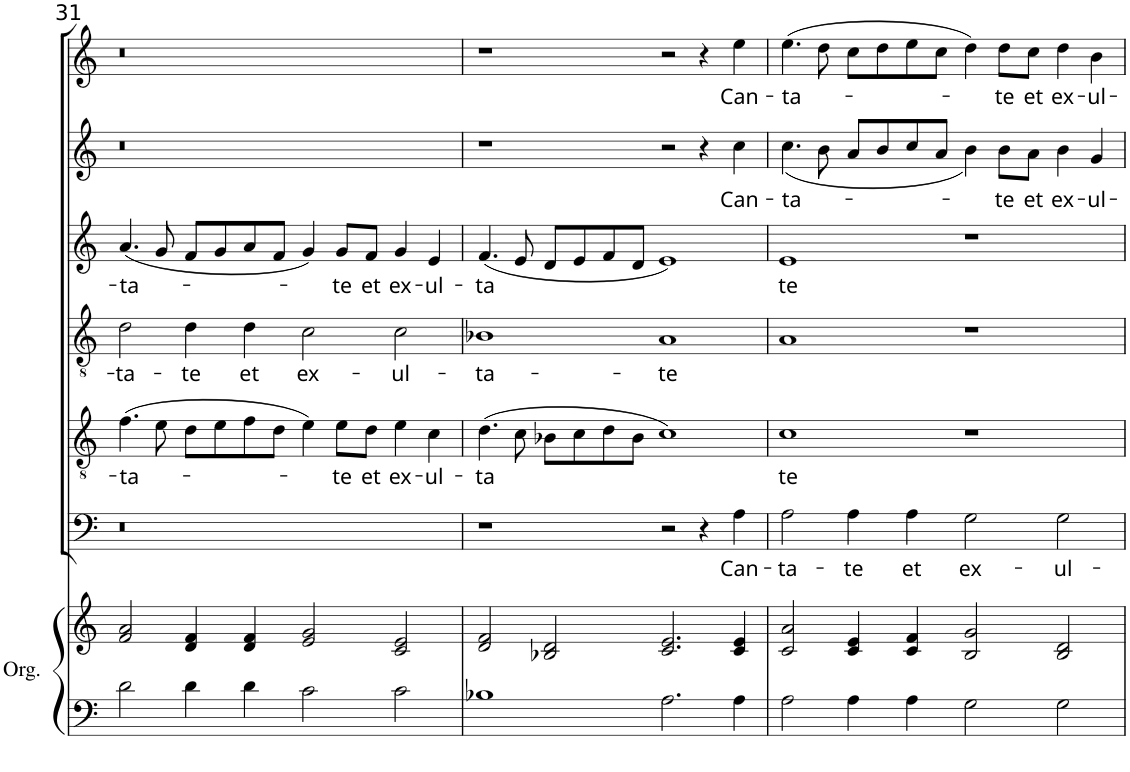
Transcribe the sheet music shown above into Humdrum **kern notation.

**kern	**kern	**kern	**text	**kern	**text	**kern	**text	**kern	**text	**kern	**text	**kern	**text
*part7	*part7	*part6	*part6	*part5	*part5	*part4	*part4	*part3	*part3	*part2	*part2	*part1	*part1
*staff8	*staff7	*staff6	*staff6	*staff5	*staff5	*staff4	*staff4	*staff3	*staff3	*staff2	*staff2	*staff1	*staff1
*I"Orgue	*	*I"Basso	*	*I"Tenore sec.	*	*I"Quinto	*	*I"Alto	*	*I"Canto Sec.	*	*I"Canto primo	*
*I'Org.	*	*	*	*	*	*	*	*	*	*	*	*	*
!!LO:PB:g=z
*clefF4	*clefG2	*clefF4	*	*clefGv2	*	*clefGv2	*	*clefG2	*	*clefG2	*	*clefG2	*
*k[]	*k[]	*k[]	*	*k[]	*	*k[]	*	*k[]	*	*k[]	*	*k[]	*
*M4/2	*M4/2	*M4/2	*	*M4/2	*	*M4/2	*	*M4/2	*	*M4/2	*	*M4/2	*
=31	=31	=31	=31	=31	=31	=31	=31	=31	=31	=31	=31	=31	=31
!	!	!	!	!	!LO:LY:b	!	!LO:LY:b	!	!LO:LY:b	!	!	!	!
2d\	2f/ 2a/	0r	.	(4.f\	-­ta-	2d\	-­ta-	(4.a/	-­ta-	0r	.	0r	.
.	.	.	.	8e\	.	.	.	8g/	.	.	.	.	.
!	!	!	!	!	!	!	!LO:LY:b	!	!	!	!	!	!
4d\	4d/ 4f/	.	.	8d\L	.	4d\	-te	8f/L	.	.	.	.	.
.	.	.	.	8e\	.	.	.	8g/	.	.	.	.	.
!	!	!	!	!	!	!	!LO:LY:b	!	!	!	!	!	!
4d\	4d/ 4f/	.	.	8f\	.	4d\	et	8a/	.	.	.	.	.
.	.	.	.	8d\J	.	.	.	8f/J	.	.	.	.	.
!	!	!	!	!	!	!	!LO:LY:b	!	!	!	!	!	!
2c\	2e/ 2g/	.	.	4e\)	.	2c\	ex-	4g/)	.	.	.	.	.
!	!	!	!	!	!LO:LY:b	!	!	!	!LO:LY:b	!	!	!	!
.	.	.	.	8e\L	-te	.	.	8g/L	-te	.	.	.	.
!	!	!	!	!	!LO:LY:b	!	!	!	!LO:LY:b	!	!	!	!
.	.	.	.	8d\J	et	.	.	8f/J	et	.	.	.	.
!	!	!	!	!	!LO:LY:b	!	!LO:LY:b	!	!LO:LY:b	!	!	!	!
2c\	2c/ 2e/	.	.	4e\	ex-	2c\	-ul-	4g/	ex-	.	.	.	.
!	!	!	!	!	!LO:LY:b	!	!	!	!LO:LY:b	!	!	!	!
.	.	.	.	4c\	-ul-	.	.	4e/	-ul-	.	.	.	.
=32	=32	=32	=32	=32	=32	=32	=32	=32	=32	=32	=32	=32	=32
!	!	!	!	!	!LO:LY:b	!	!LO:LY:b	!	!LO:LY:b	!	!	!	!
1B-X	2d/ 2f/	1r	.	(4.d\	-ta	1B-X	-ta-	(4.f/	-ta	1r	.	1r	.
.	.	.	.	8c\	.	.	.	8e/	.	.	.	.	.
.	2B-X/ 2d/	.	.	8B-X\L	.	.	.	8d/L	.	.	.	.	.
.	.	.	.	8c\	.	.	.	8e/	.	.	.	.	.
.	.	.	.	8d\	.	.	.	8f/	.	.	.	.	.
.	.	.	.	8B-\J	.	.	.	8d/J	.	.	.	.	.
!	!	!	!	!	!	!	!LO:LY:b	!	!	!	!	!	!
2.A\	2.c/ 2.e/	2r	.	1c)	.	1A	-te	1e)	.	2r	.	2r	.
.	.	4r	.	.	.	.	.	.	.	4r	.	4r	.
!	!	!	!LO:LY:b	!	!	!	!	!	!	!	!LO:LY:b	!	!LO:LY:b
4A\	4c/ 4e/	4A\	Can-	.	.	.	.	.	.	4cc\	Can-	4ee\	Can-
=33	=33	=33	=33	=33	=33	=33	=33	=33	=33	=33	=33	=33	=33
!	!	!	!LO:LY:b	!	!LO:LY:b	!	!	!	!LO:LY:b	!	!LO:LY:b	!	!LO:LY:b
2A\	2c/ 2a/	2A\	-­ta-	1c	te	1A	.	1e	te	(<4.cc\	-­ta-	(4.ee\	-­ta-
.	.	.	.	.	.	.	.	.	.	8b\	.	8dd\	.
!	!	!	!LO:LY:b	!	!	!	!	!	!	!	!	!	!
4A\	4c/ 4e/	4A\	-te	.	.	.	.	.	.	8a/L	.	8cc\L	.
.	.	.	.	.	.	.	.	.	.	8b/	.	8dd\	.
!	!	!	!LO:LY:b	!	!	!	!	!	!	!	!	!	!
4A\	4c/ 4f/	4A\	et	.	.	.	.	.	.	8cc/	.	8ee\	.
.	.	.	.	.	.	.	.	.	.	8a/J	.	8cc\J	.
!	!	!	!LO:LY:b	!	!	!	!	!	!	!	!	!	!
2G\	2B/ 2g/	2G\	ex-	1r	.	1r	.	1r	.	4b\)	.	4dd\)	.
!	!	!	!	!	!	!	!	!	!	!	!LO:LY:b	!	!LO:LY:b
.	.	.	.	.	.	.	.	.	.	8b\L	-te	8dd\L	-te
!	!	!	!	!	!	!	!	!	!	!	!LO:LY:b	!	!LO:LY:b
.	.	.	.	.	.	.	.	.	.	8a\J	et	8cc\J	et
!	!	!	!LO:LY:b	!	!	!	!	!	!	!	!LO:LY:b	!	!LO:LY:b
2G\	2B/ 2d/	2G\	-ul-	.	.	.	.	.	.	4b\	ex-	4dd\	ex-
!	!	!	!	!	!	!	!	!	!	!	!LO:LY:b	!	!LO:LY:b
.	.	.	.	.	.	.	.	.	.	4g/	-ul-	4b\	-ul-
=	=	=	=	=	=	=	=	=	=	=	=	=	=
*-	*-	*-	*-	*-	*-	*-	*-	*-	*-	*-	*-	*-	*-
